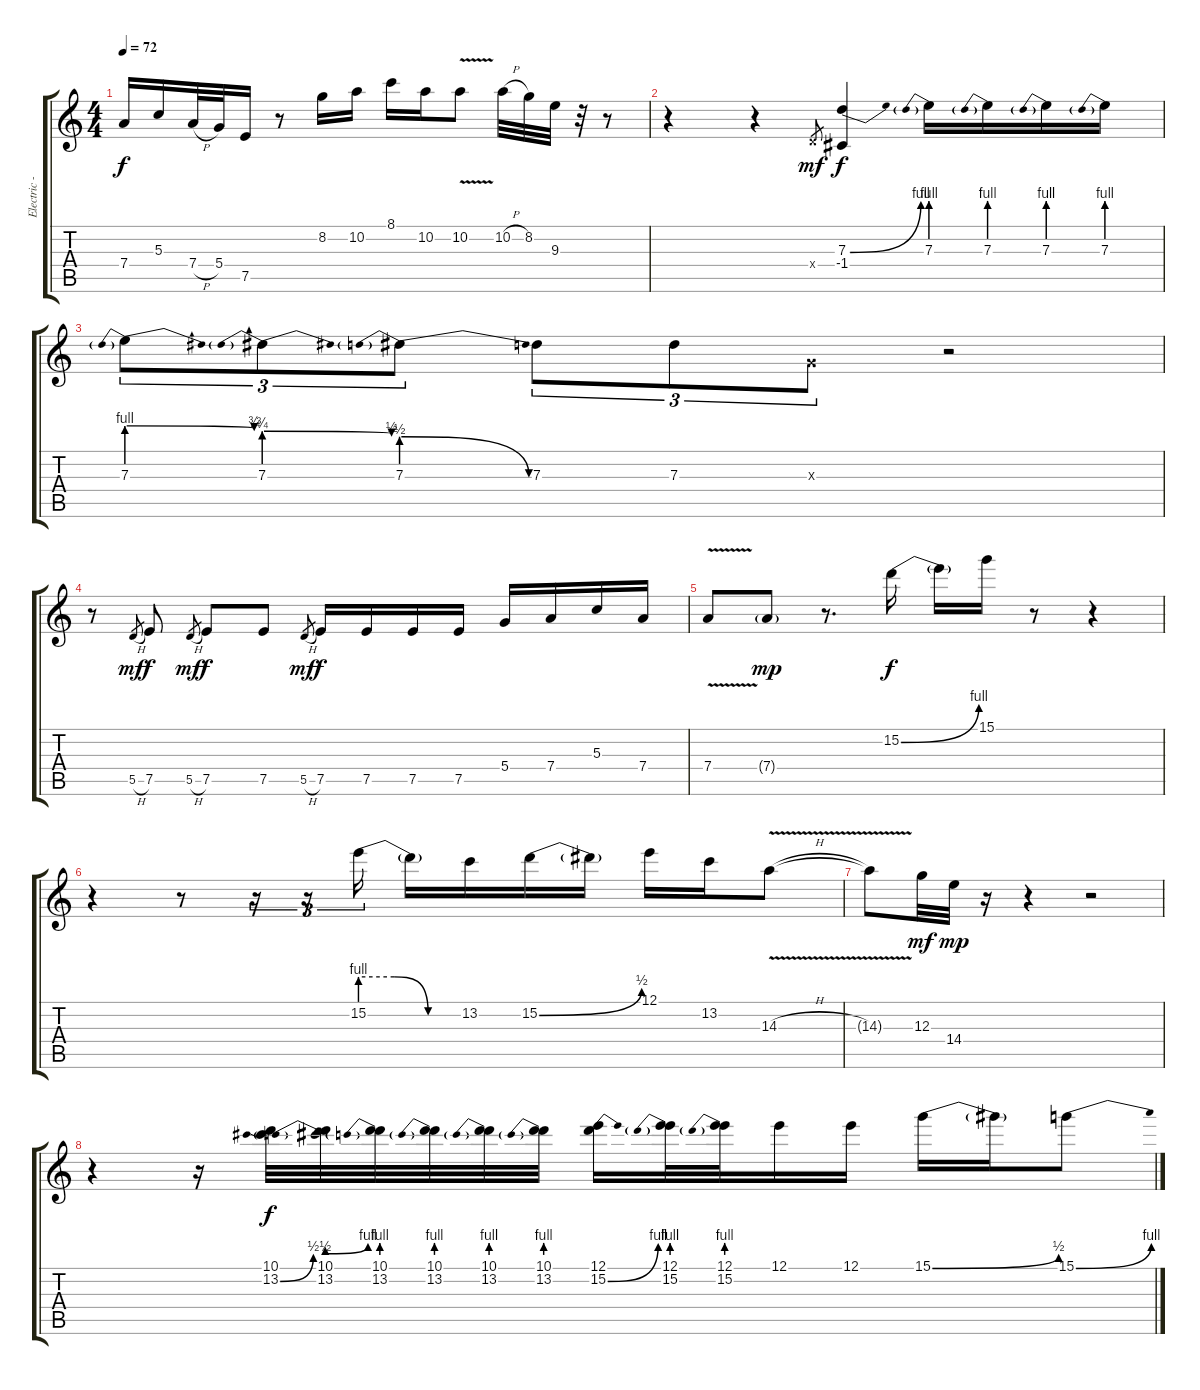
\track ("Electric - Santana" "Electric -") {instrument overdrivenguitar}
\staff {score tabs}
\tuning (E4 B3 G3 D3 A2 E2) {hide}
\ts (4 4)
\tempo 72
\clef g2
\ks c
7.4.16{dy f} 5.3.16 7.4{h}.32 5.4.32 7.5.16 r.8 8.2.16 10.2.16 8.1.16 10.2.16 10.2{v}.8 10.2{h}.32 8.2.32 9.3.32 r.32 r.8 |
r.4 r.4 0.4{x}.8{gr dy mf} (7.3{be (bend 0 0 60 4)} -1.4).4{dy f} 7.3{be (prebend 0 4 60 4)}.16 7.3{be (prebend 0 4 60 4)}.16 7.3{be (prebend 0 4 60 4)}.16 7.3{be (prebend 0 4 60 4)}.16 |
7.3{be (prebendrelease 0 4 60 3)}.8{tu (3 2)} 7.3{be (prebendrelease 0 3 60 2)}.8{tu (3 2)} 7.3{be (prebendrelease 0 2 60 0)}.8{tu (3 2)} 7.3.8{tu (3 2)} 7.3.8{tu (3 2)} 0.3{x}.8{tu (3 2)} r.2 |
r.8 5.5{h}.8{gr dy mf} 7.5.8{dy f} 5.5{h}.8{gr dy mf} 7.5.8{dy f} 7.5.8 5.5{h}.8{gr dy mf} 7.5.16{dy f} 7.5.16 7.5.16 7.5.16 5.4.16 7.4.16 5.3.16 7.4.16 |
7.4{v}.8 7.4{g}.8{dy mp} r.8{d} 15.2{be (bend 0 0 60 4)}.16{dy f} 15.2{t}.16 15.1.16 r.8 r.4 |
r.4 r.8 r.16{tu (3 2)} r.16{tu (3 2)} 15.2{be (custom 0 4 20 4 40 0 60 0)}.16{tu (3 2)} 15.2{t}.16 13.2.16 15.2{be (bend 0 0 60 2)}.16 15.2{t}.16 12.1.16 13.2.16 14.3{v h}.8 |
14.3{t}.8 12.3.32{dy mf} 14.4.32{dy mp} r.16 r.4 r.2 |
r.4 r.16 (10.1 13.2{be (bend 0 0 60 2)}).32{dy f} (10.1 13.2{be (prebendbend 0 2 60 4)}).32 (10.1 13.2{be (prebend 0 4 60 4)}).32 (10.1 13.2{be (prebend 0 4 60 4)}).32 (10.1 13.2{be (prebend 0 4 60 4)}).32 (10.1 13.2{be (prebend 0 4 60 4)}).32 (12.1 15.2{be (bend 0 0 60 4)}).16 (12.1 15.2{be (prebend 0 4 60 4)}).32 (12.1 15.2{be (prebend 0 4 60 4)}).32 12.1.16 12.1.16 15.1{be (bend 0 0 60 2)}.16 15.1{t}.16 15.1{be (bend 0 0 60 4)}.8
